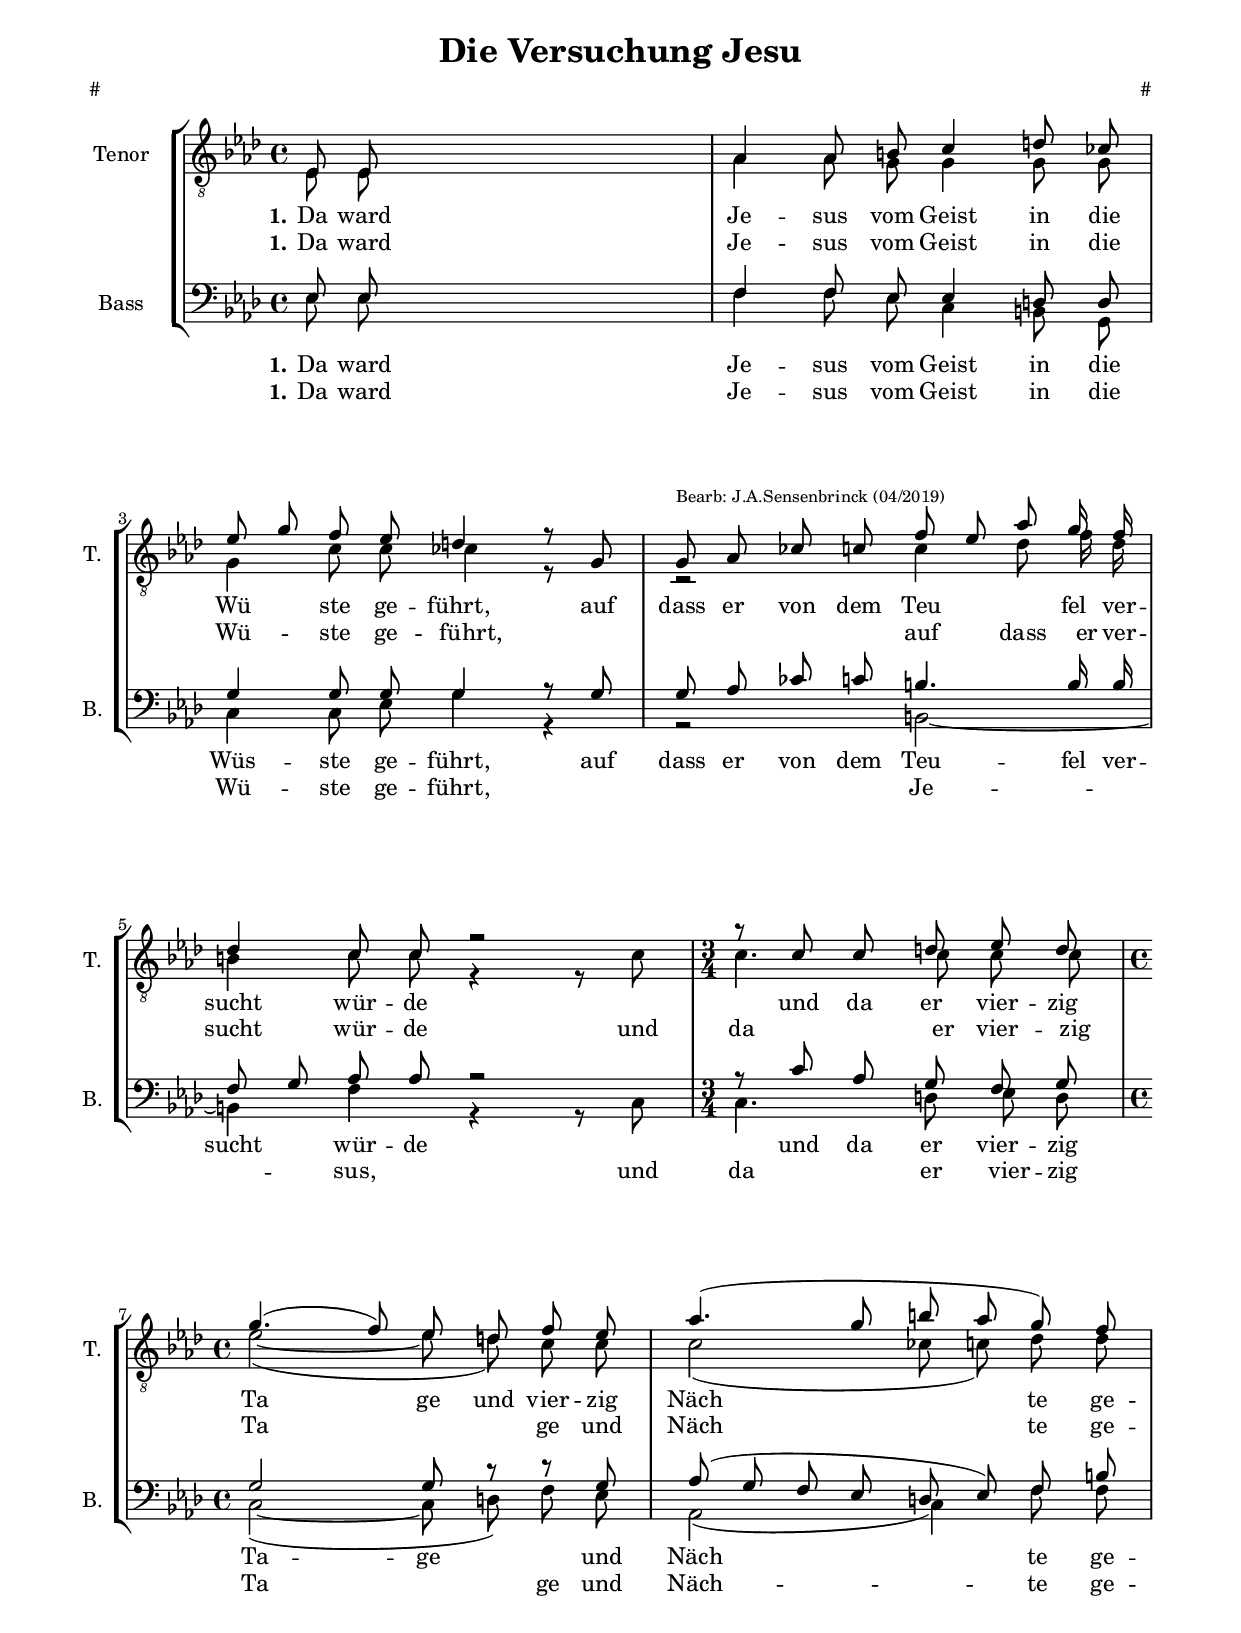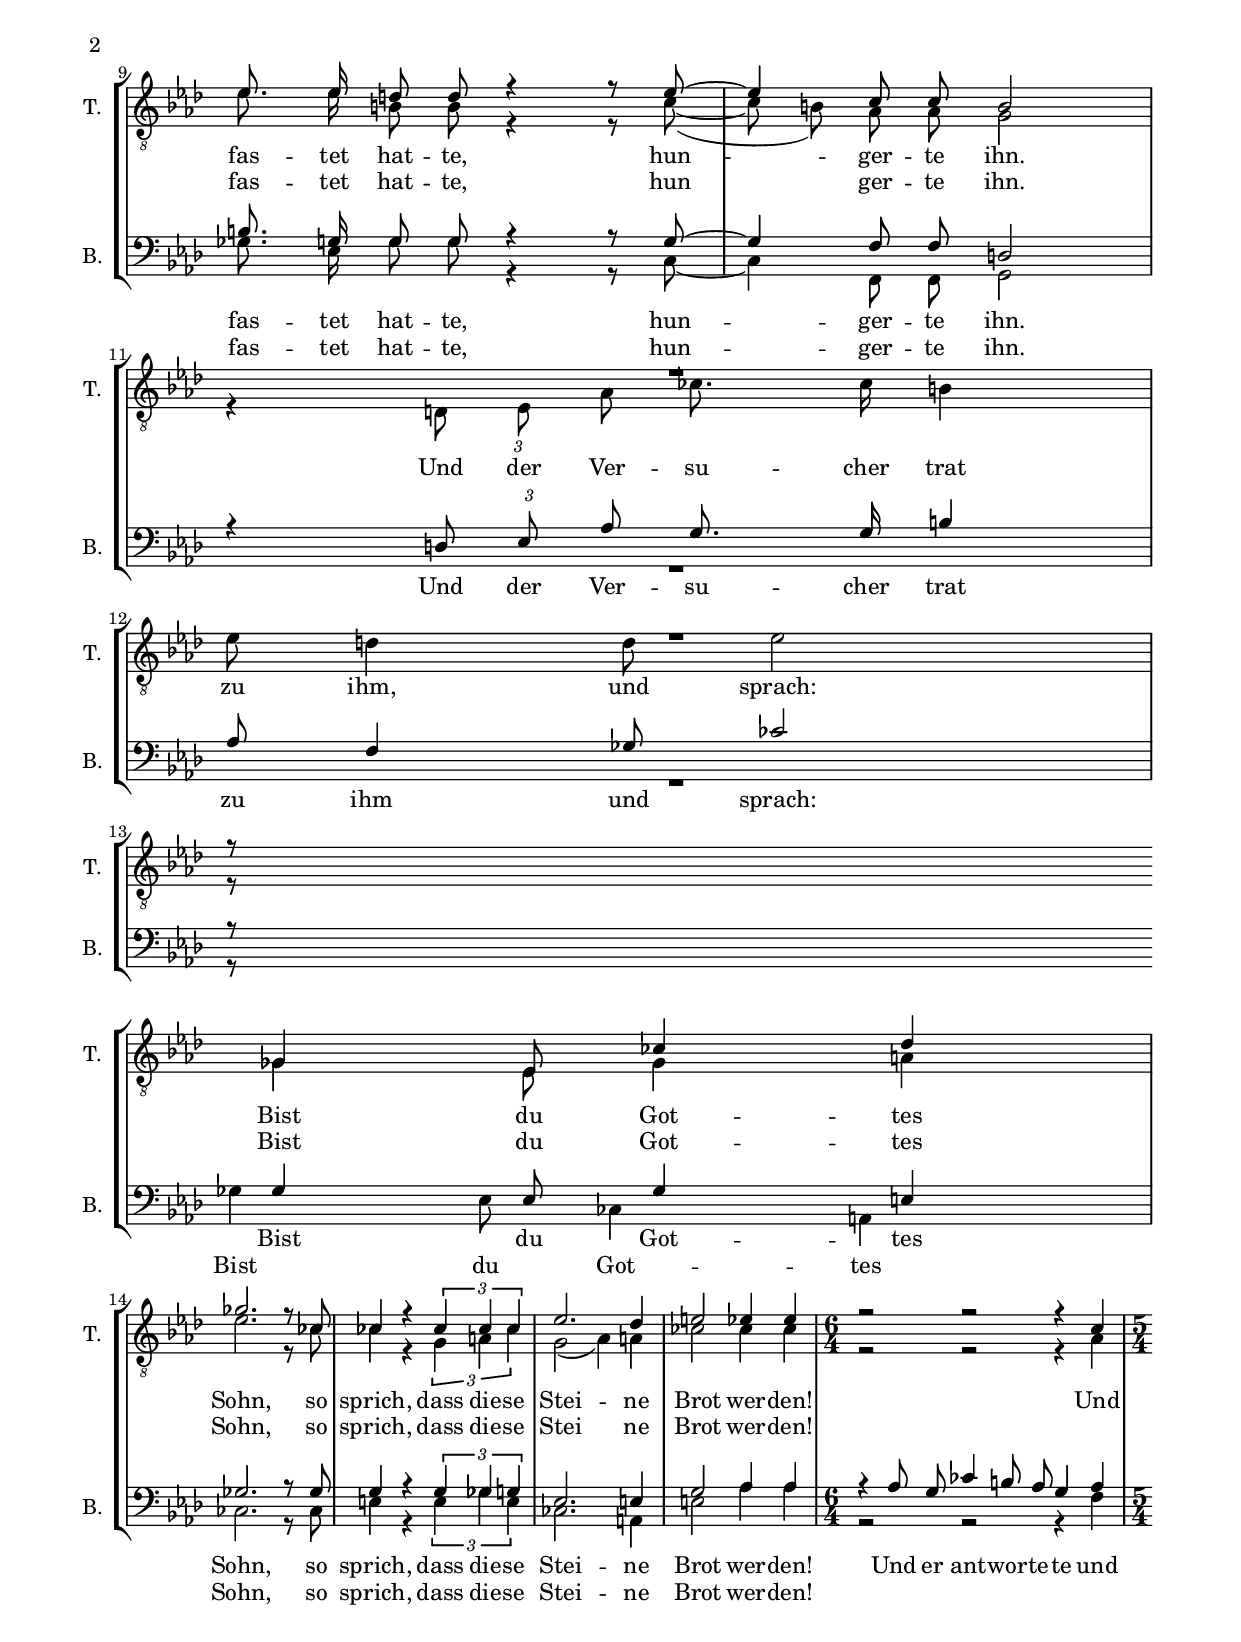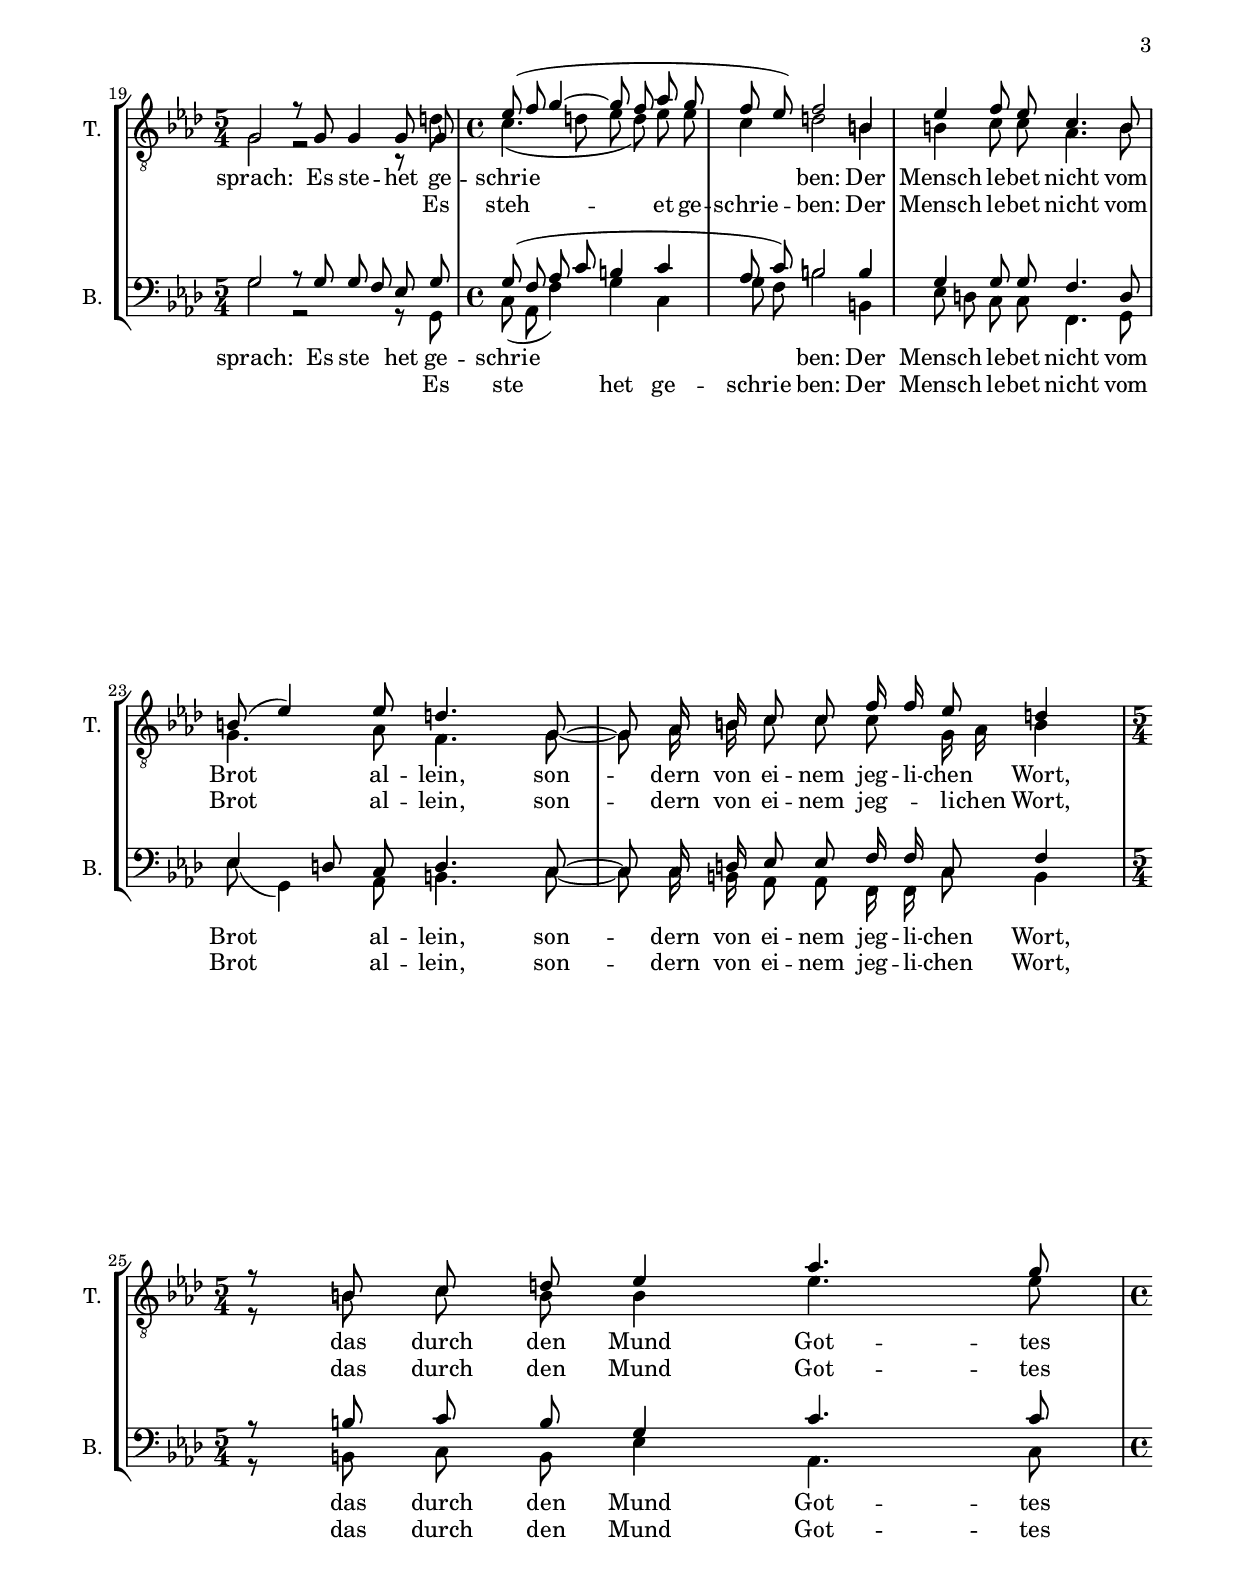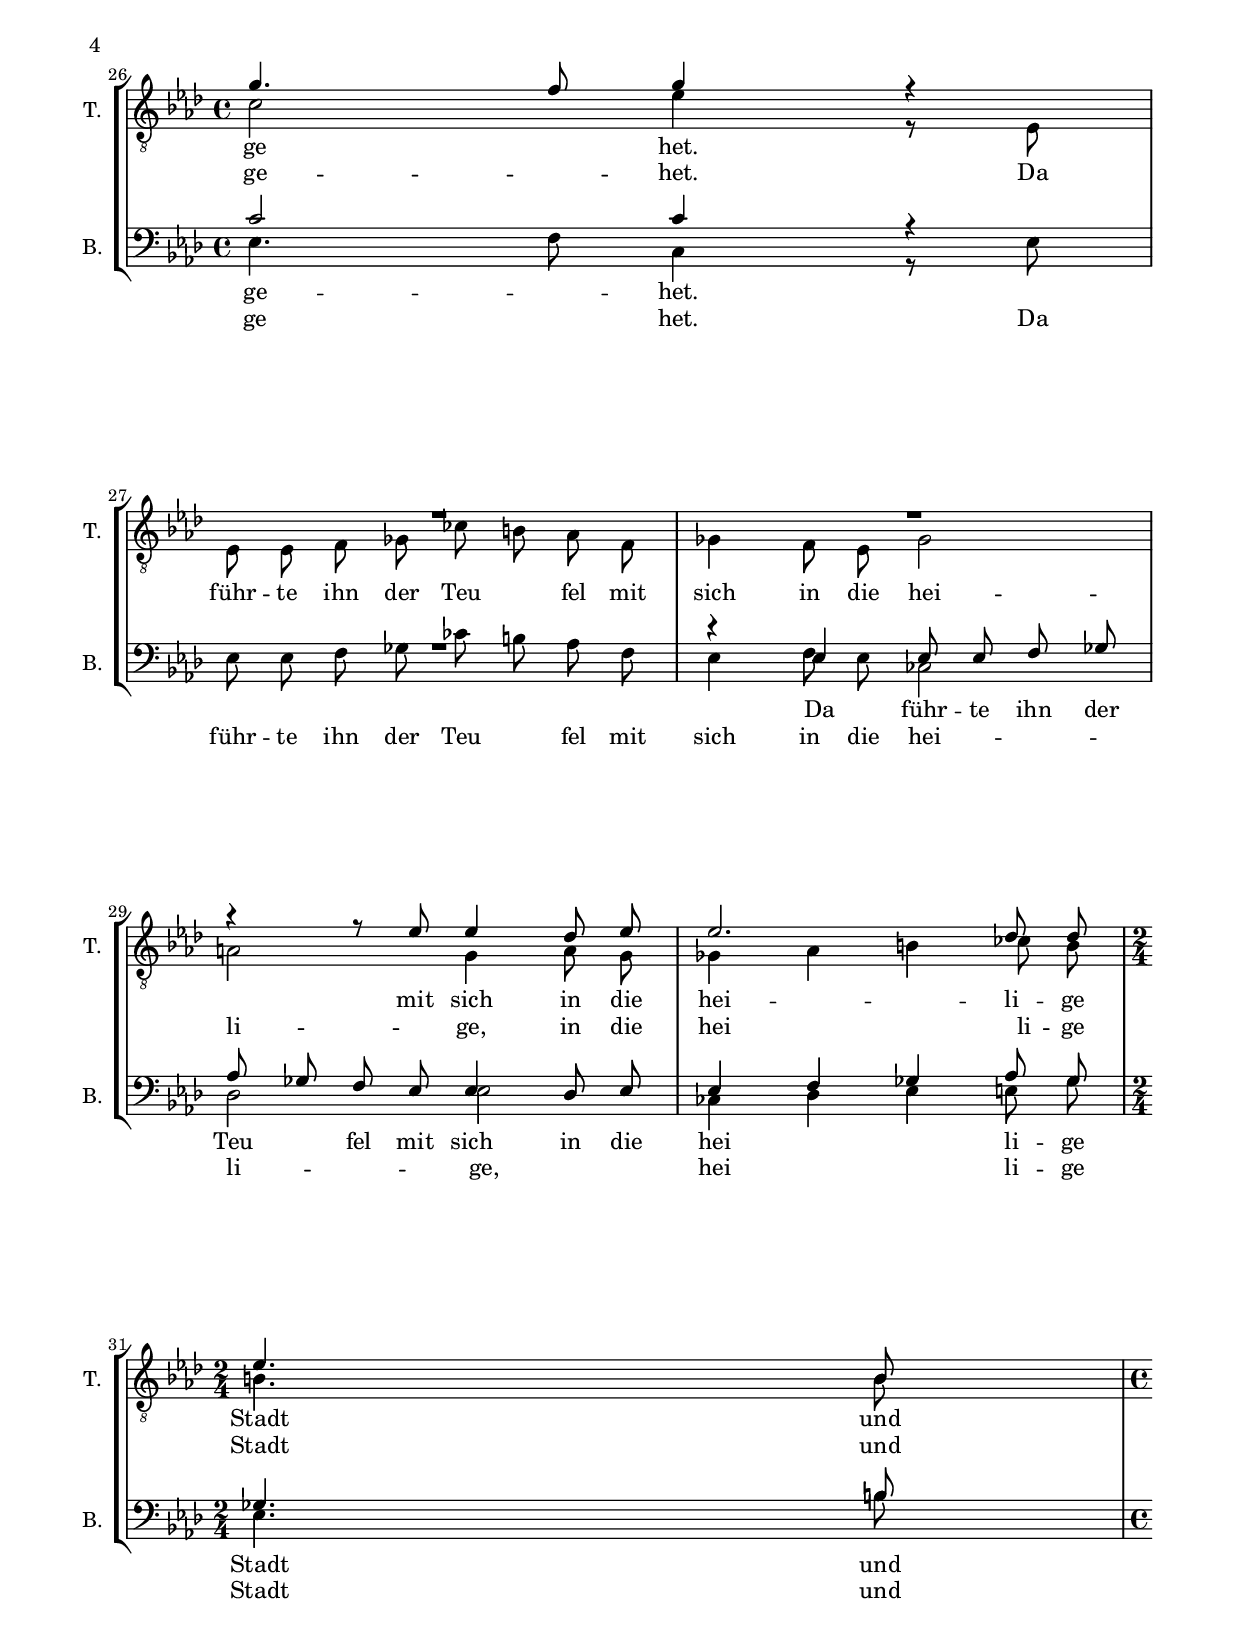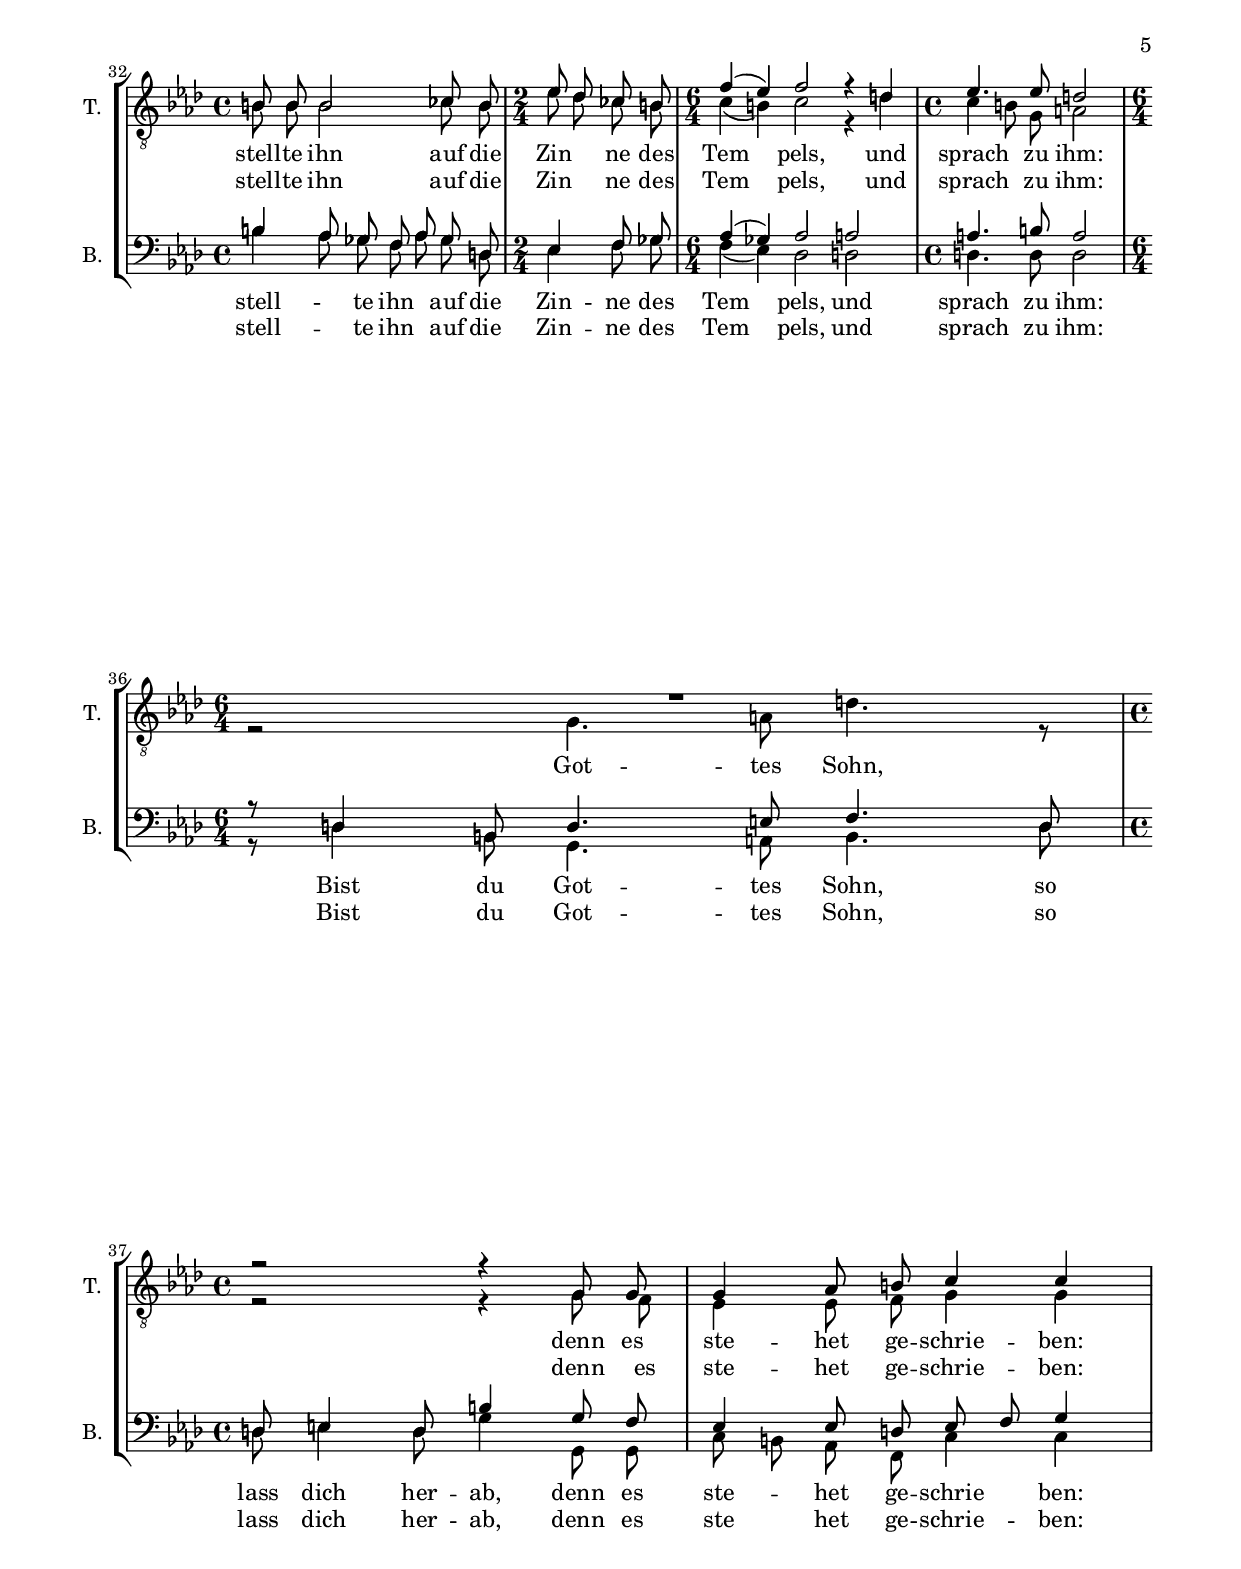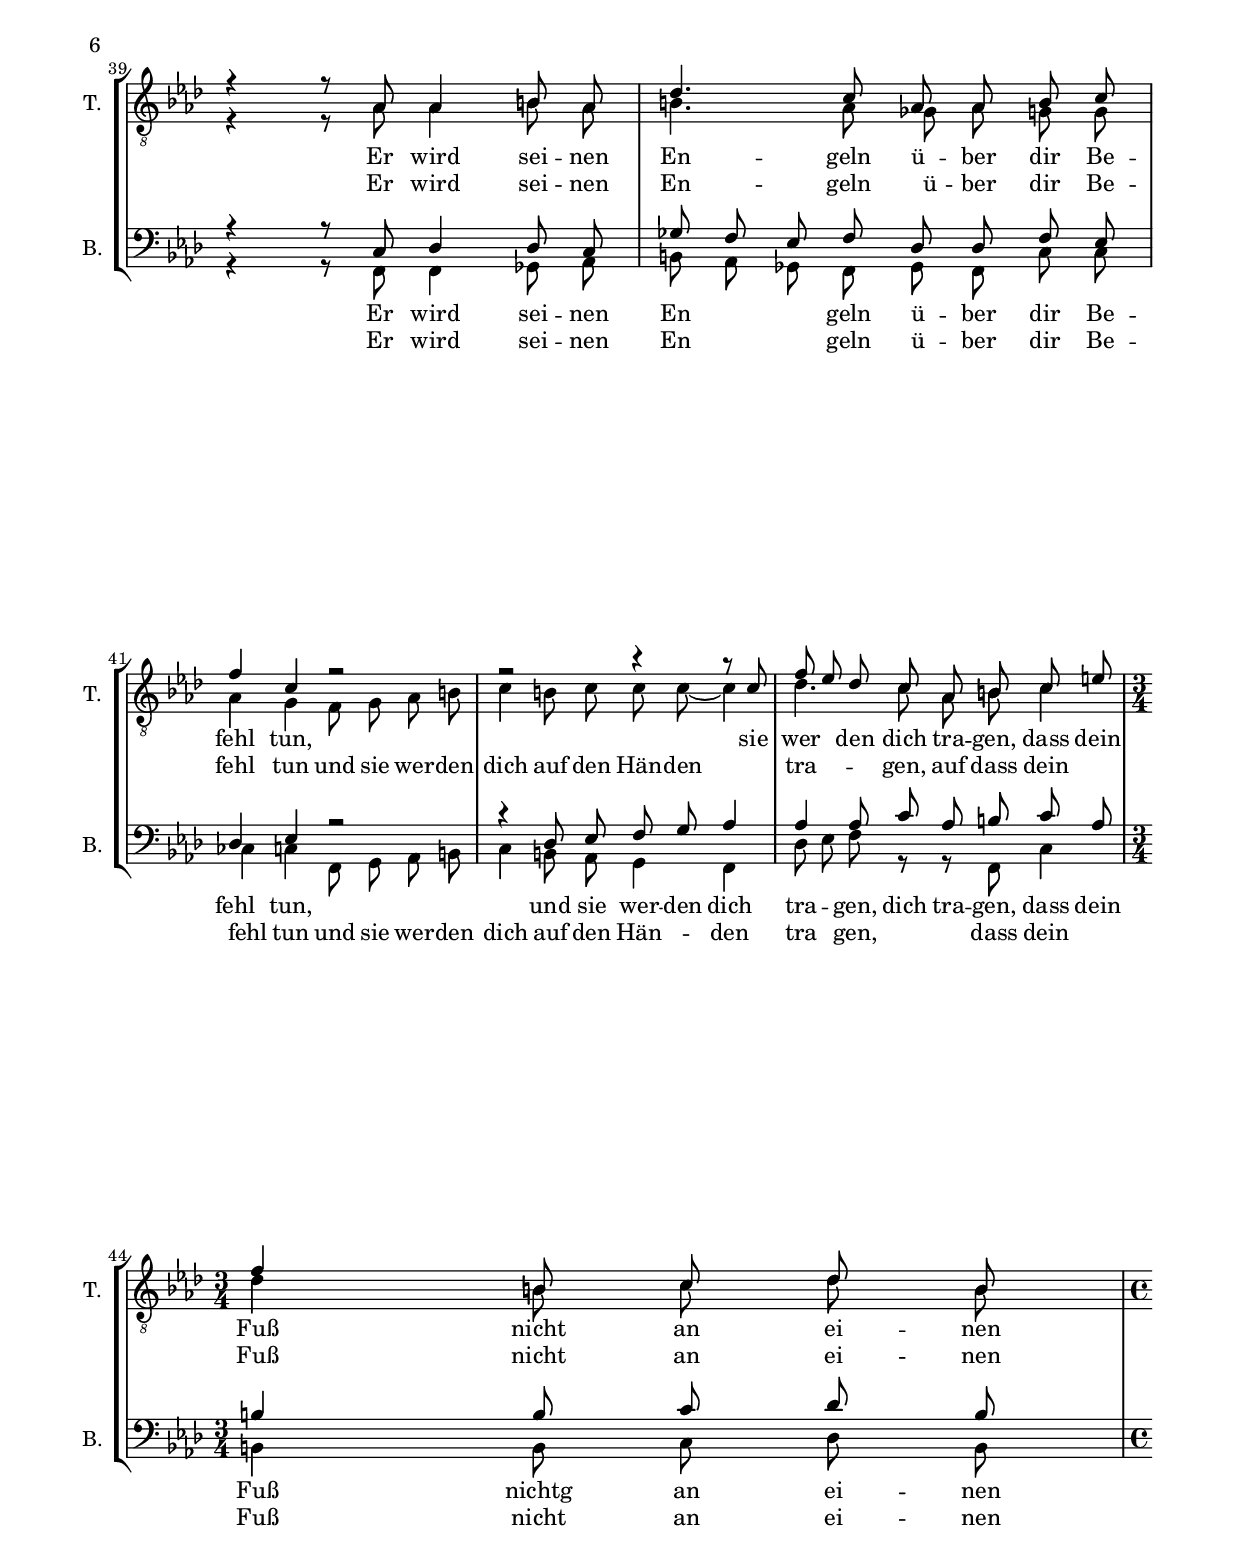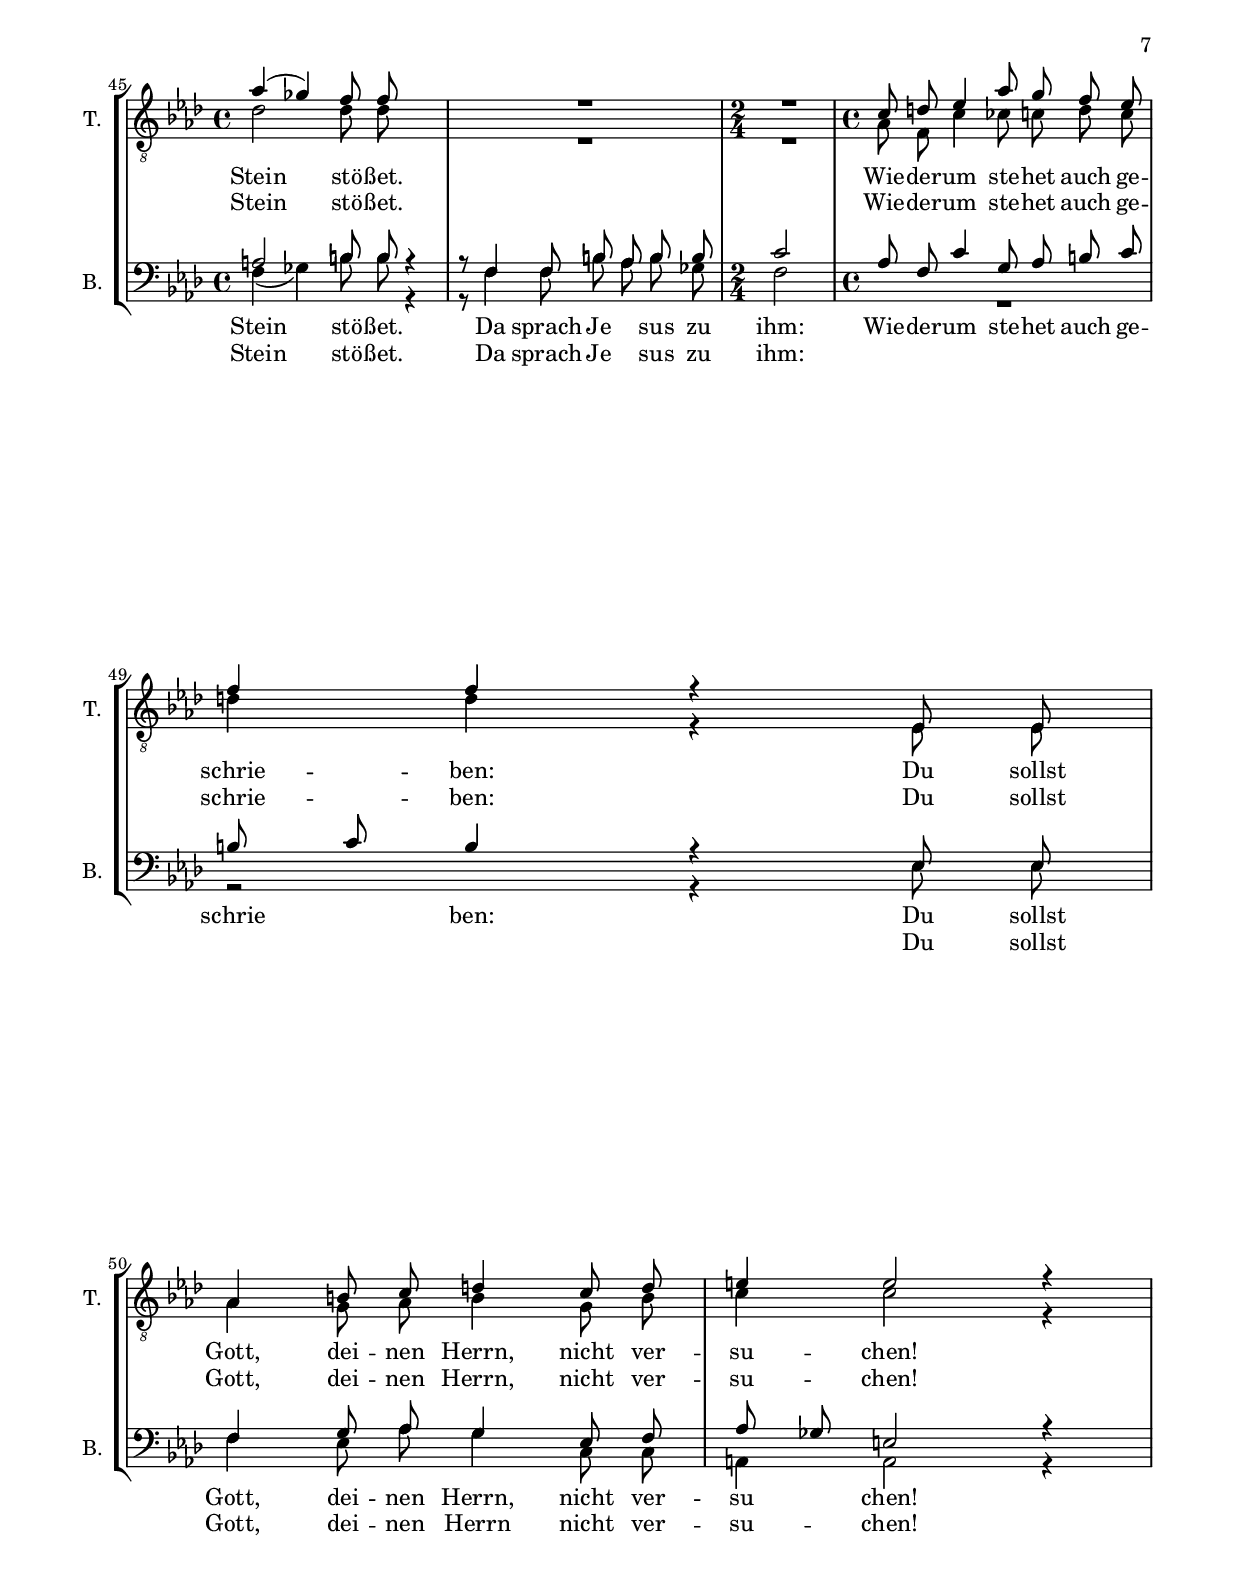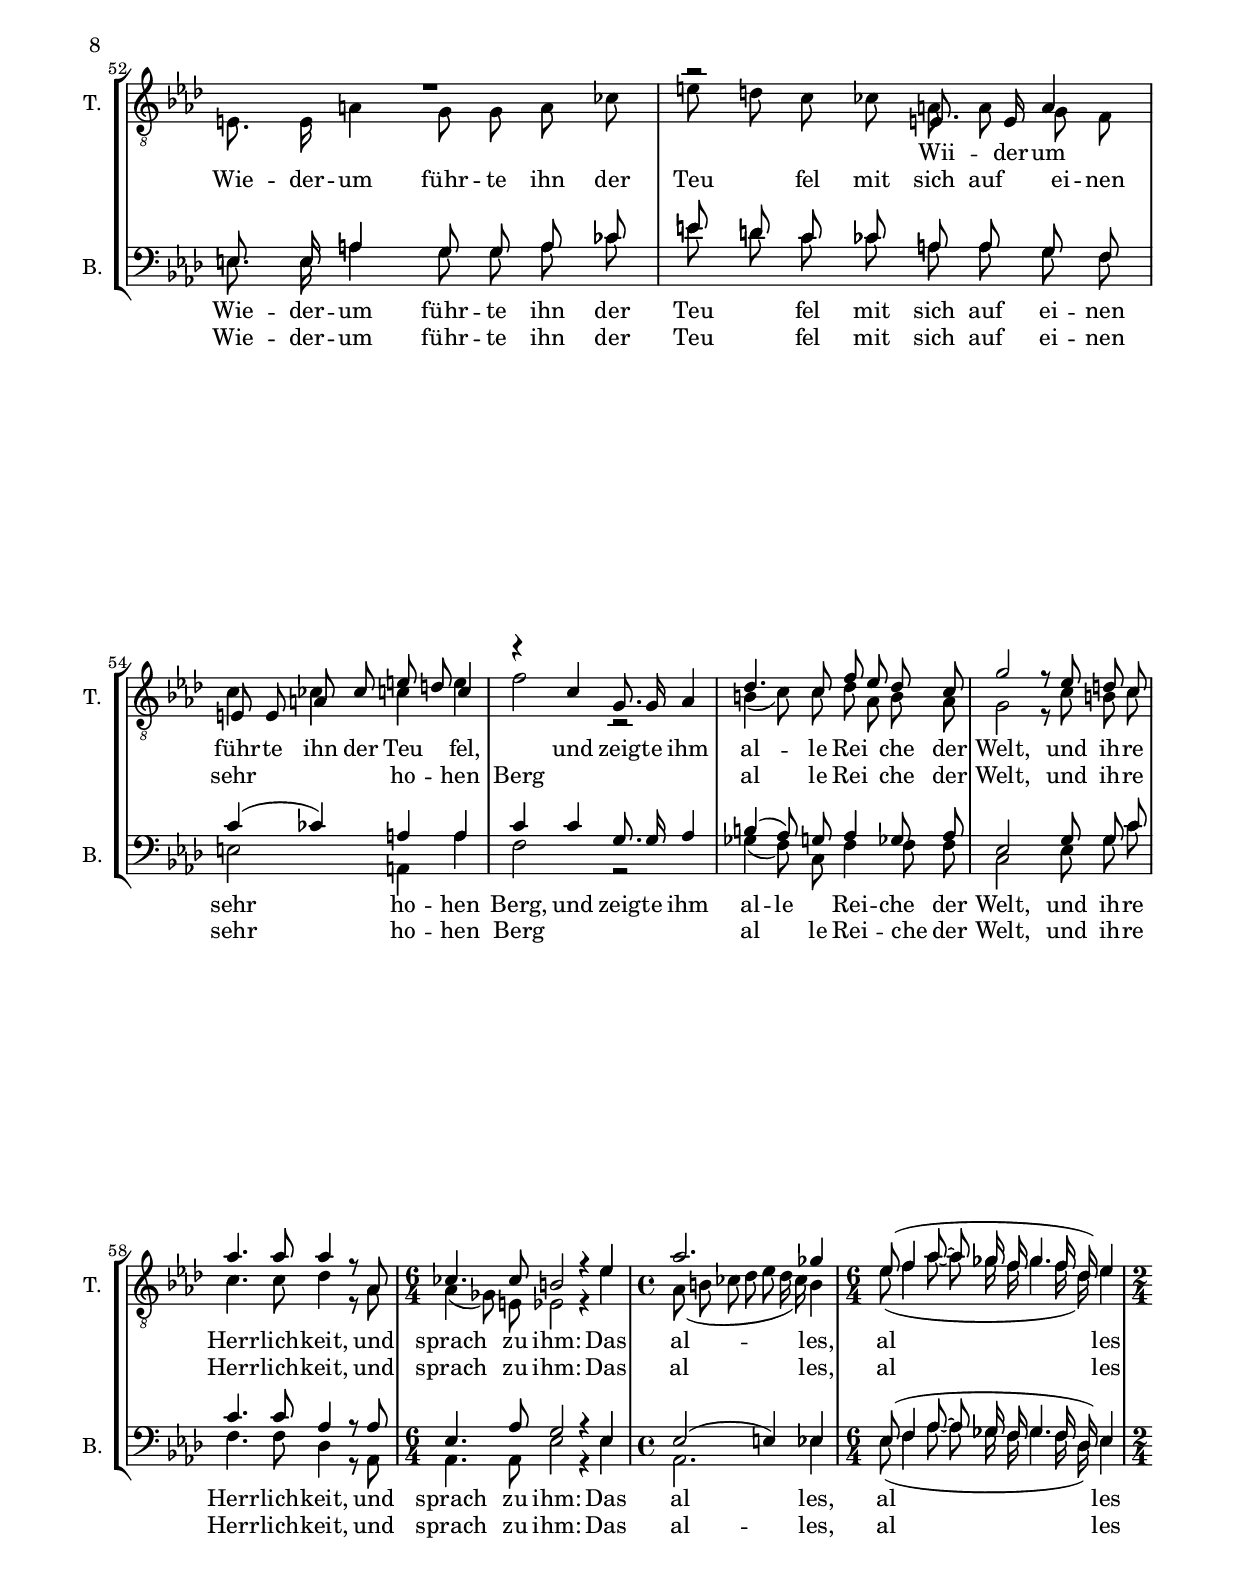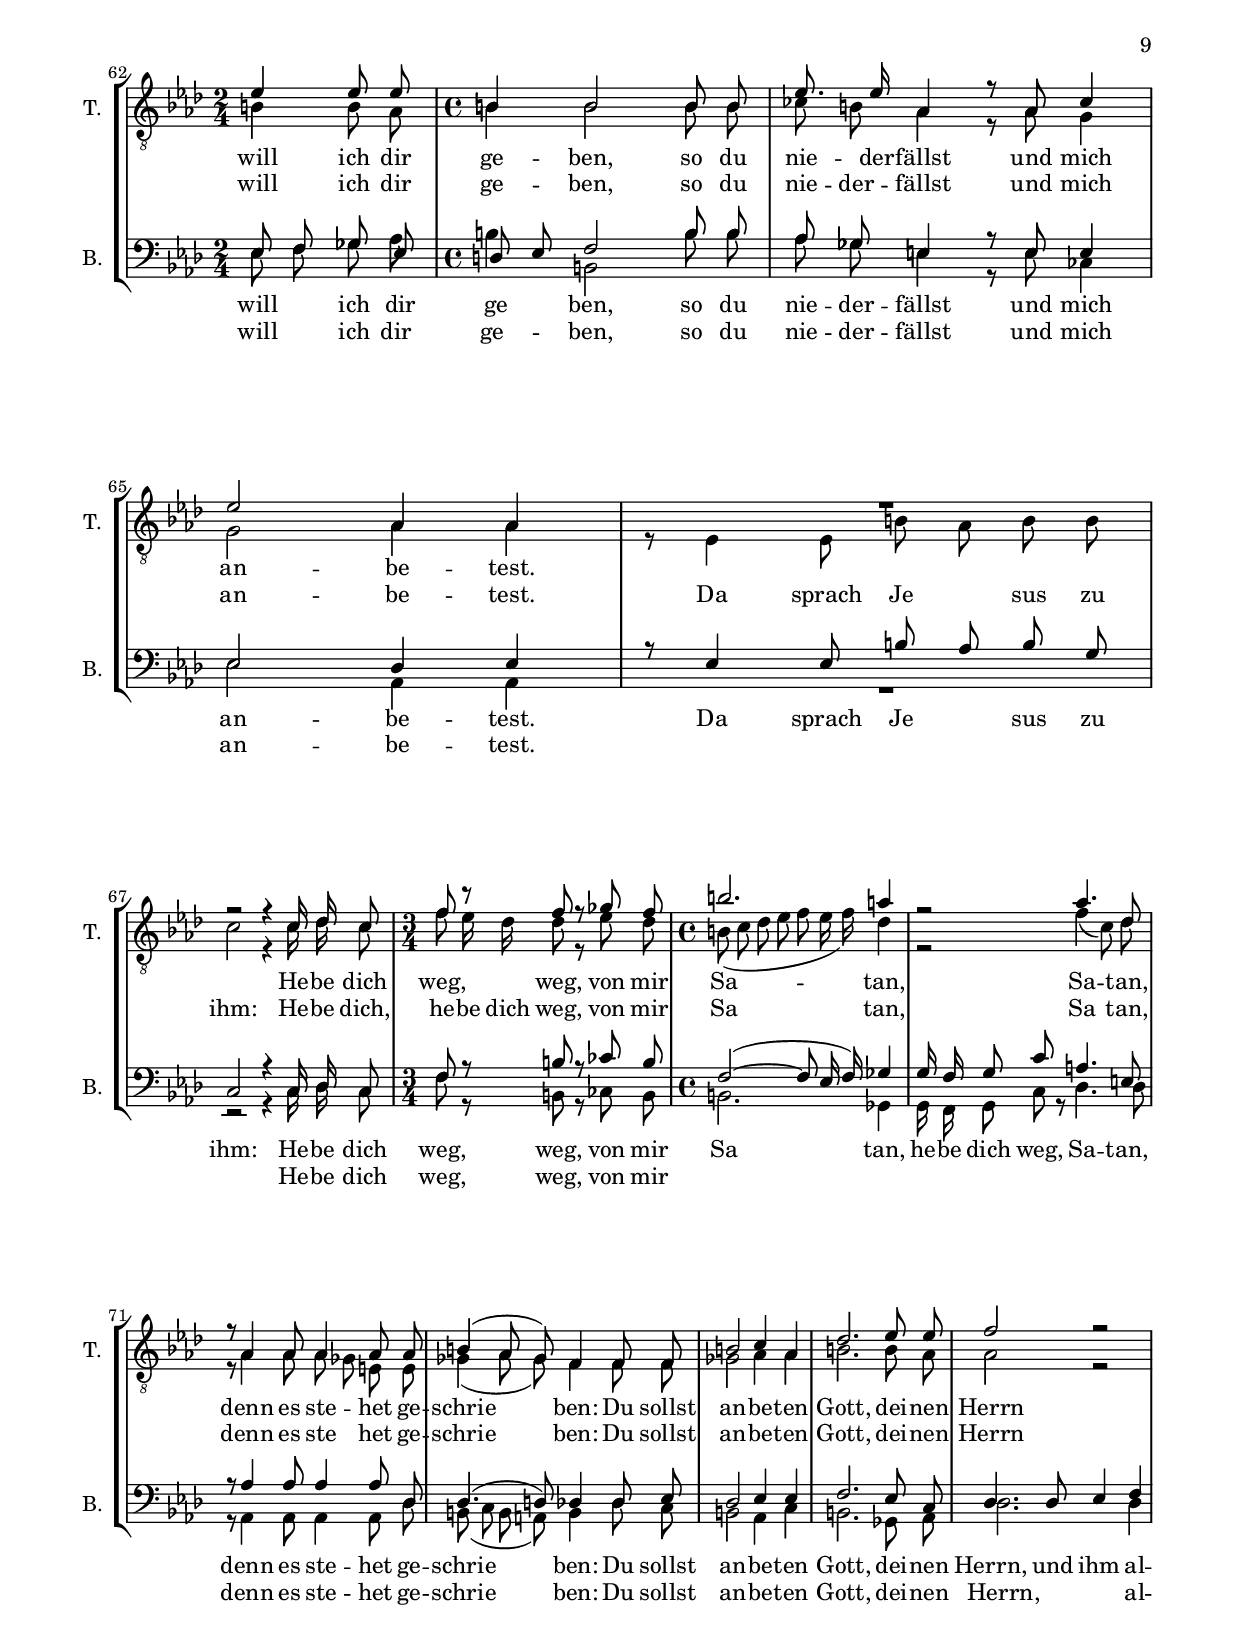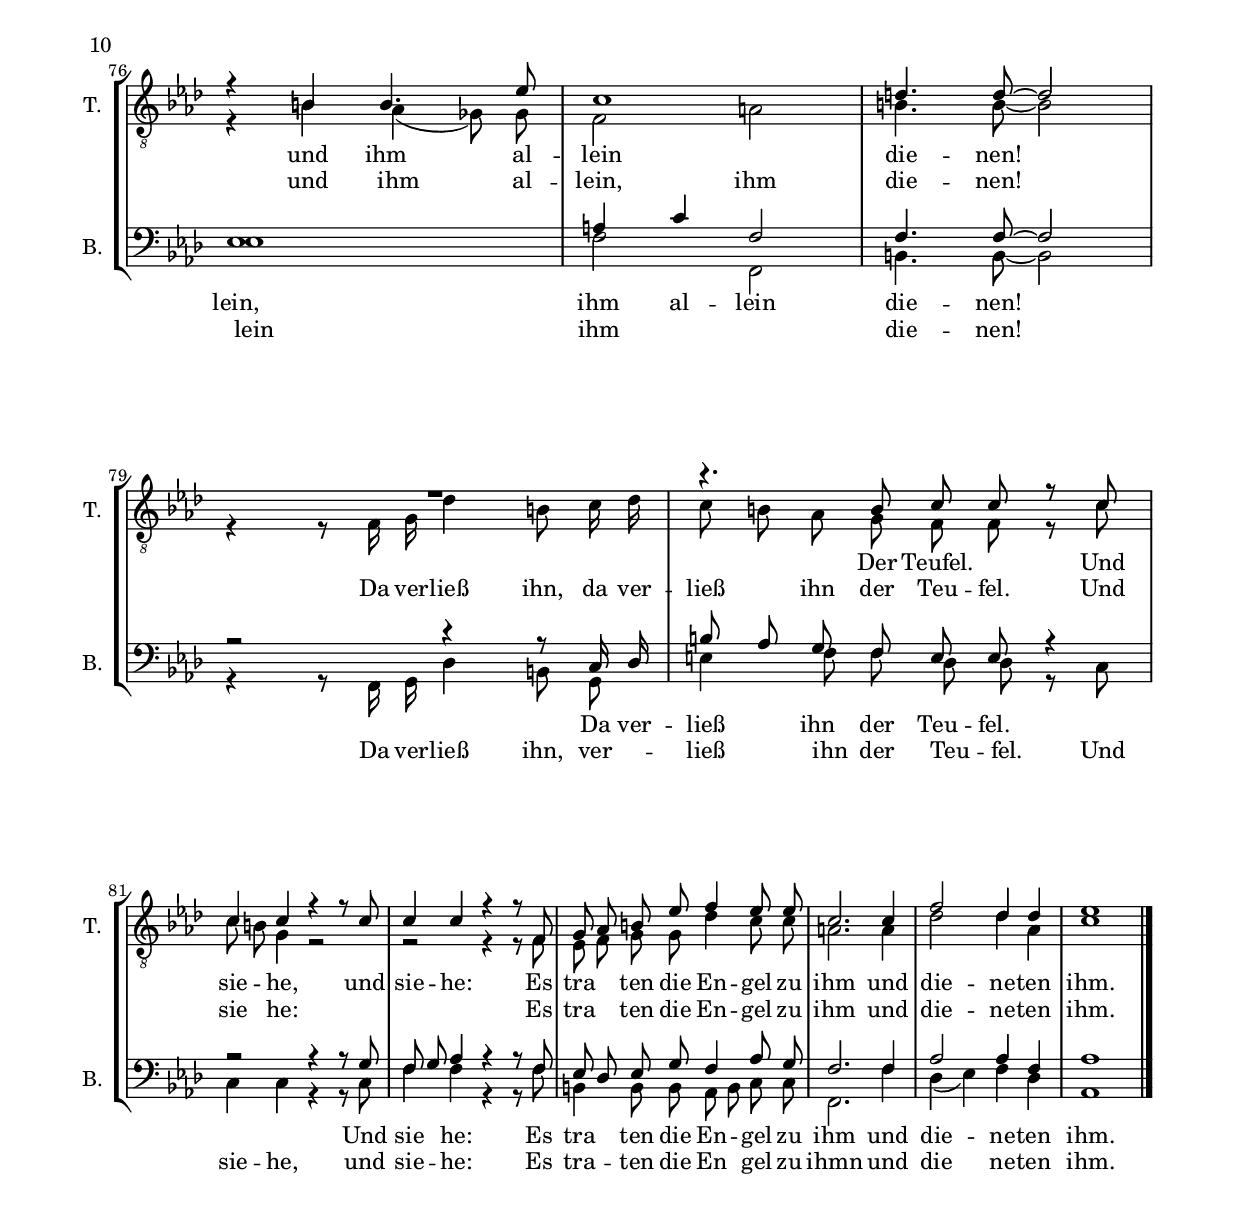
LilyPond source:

\version "2.24.3"
% automatically converted by musicxml2ly from Funk - Versuchung Jesu.mxl
\pointAndClickOff

\header {
    encodingsoftware = "MuseScore 4.1.1"
    encodingdate = "2024-07-19"
    title = "Die Versuchung Jesu"
    composer = "#"
    poet = "#"
    }

#(set-global-staff-size 18.28571428571429)
\paper {
   
    paper-width = 21.01\cm
    paper-height = 29.69\cm
    top-margin = 1.5\cm
    bottom-margin = 1.5\cm
    left-margin = 1.5\cm
    right-margin = 1.5\cm
    indent = 1.6161538461538463\cm
    short-indent = 0.6464615384615385\cm
    }
\layout {
    \context { \Score
        skipBars = ##t
        autoBeaming = ##f
        }
    }
PartPOneVoiceOne = \relative es {
    \clef "treble_8"\time 4/4 \key as \major |
 es8 es8 s2. |
 as4 as8 b8 c4 d8 ces8 |
 es8 g8 f8 es8 d4 r8 g,8 |
 g8 ^\markup{ \tiny {Bearb: J.A.Sensenbrinck (04/2019)} }
 as8 ces8 c8 f8 es8
 as8 g16 f16 \break |
 des4 c8 c8 r2 |
    \time 3/4 r8 c8 c8 d8 es8 d8 |
\time 4/4 g4. ( f8 ) es8 d8 f8 es8 |
 as4. ( g8 b8 as8 g8 ) f8 \break |
 es8. es16 d8 d8 r4 r8 es8~ |
 es4 c8 c8 b2 |
    R1*2 \break |
    r8 ges4 es8 ces'4 des4 \break |
 ges2. r8 ces,8 |
 ces4 r4 \times 2/3 {
 ces4 ces4 ces4 }
    |
 es2. des4 |
 e2 es4 es4 |
    \time 6/4 r2 r2 r4 c4 \pageBreak |
    \time 5/4 g2 r8 g8 g4 g8 g8 |
\time 4/4 es'8 ( f8 g4~ g8 f8 as8 g8 |
 f8 es8 ) f2 b,4 |
 es4 f8 es8 c4. b8 \break |
 b8 ( es4 ) es8 d4. g,8~ |
 g8 as16 b16 c8 c8 f16 f16 es8 d4 |
    \time 5/4 r8 b8 c8 d8 es4 as4. g8 \break |
\time 4/4 g4. f8 g4 r4 \break |
    R1*2 |
    r4 r8 es8 es4 des8 es8 |
  es2. des8 des8 \break |
    \time 2/4 es4. b8 \pageBreak |
\time 4/4 b8 b8 b2 ces8 b8 |
    \time 2/4 es8 des8 ces8 b8 |
    \time 6/4 f'4 ( es4 ) f2 r4 d4 |
\time 4/4 es4. es8 d2 \break |
    \time 6/4 R1. \break |
\time 4/4 r2 r4 g,8 g8 |
 g4 as8 b8 c4 c4 |
    r4 r8 as8 as4 b8 as8 |
  des4. c8 as8 as8 b8 c8 \break |
 f4 c4 r2 |
    r2 r4 r8 c8 |
 f8 es8 des8 c8 as8 b8 c8 e8 \break |
    \time 3/4 f4 b,8 c8 des8 b8 \pageBreak |
\time 4/4 as'4 ( ges4 ) f8 f8 s4 |
    R1 |
    \time 2/4 R2 |
\time 4/4 c8 d8 es4 as8 g8 f8 es8 \break |
 f4 f4 r4 es,8 es8 \break |
  as4 b8 c8 d4 c8 d8 |
 e4 e2 r4 |
    R1 |
    r2 e,8. e16 a4 \break |
 e8 e8 a8 ces8 e8 d8 c4 |
    r4 c4 g8. g16 as4 |
 des4. c8 f8 es8 des8 c8 |
 g'2 r8 es8 d8 c8 \break |
 as'4. as8 as4 r8 as,8 |
    \time 6/4 ces4. ces8 b2 r4 es4 |
 \time 4/4 as2. ges4 |
    \time 6/4 es8 ( f4 as8~ as8 ges16 f16 ges4. f16 des16 ) es4 \pageBreak |
    \time 2/4 es4 es8 es8 |
\time 4/4 b4 b2 b8 b8 |
 es8. es16 as,4 r8 as8 ces4 |
 es2 as,4 as4 |
    R1 \break |
    r2 r4 c16 des16 c8 |
    \time 3/4 f8 r8 f8 r8 ges8 f8 |
\time 4/4 b2. a4 |
     r2 as4. des,8 \break |
    r8 as4 as8 as4 as8 as8 |
 b4 ( as8 ges8 ) f4 f8 f8 |
 b2 c4 as4 |
 des2. es8 es8 |
 f2 r2 \break |
    r4 b,4 b4. es8 |
    c1 |
 d4. d8~ d2 |
    R1 |
    r4. b8 c8 c8 r8 c8 \break |
 c4 c4 r4 r8 c8 |
 c4 c4 r4 r8 f,8 |
 g8 as8 b8 es8 f4 es8 es8 |
 c2. c4 |
 f2 des4 des4 |
    es1 | \bar "|."
    }

PartPOneVoiceOneLyricsOne = \lyricmode {\set ignoreMelismata = ##t Da
    ward Je -- sus vom Geist in die Wü\skip1 ste ge -- "führt," auf dass
    er von dem Teu\skip1 \skip1 fel ver -- sucht wür -- de und da er
    vier -- zig Ta\skip1 ge und vier -- zig Näch\skip1 \skip1 \skip1 te
    ge -- fas -- tet hat -- "te," hun --\skip1 ger -- te "ihn." Bist du
    Got -- tes "Sohn," so "sprich," dass die -- se Stei -- ne Brot wer
    -- "den!" Und "sprach:" Es ste -- het ge -- schrie\skip1 \skip1
    \skip1 \skip1 \skip1 \skip1 \skip1 \skip1 "ben:" Der Mensch le --
    bet nicht vom Brot\skip1 al -- "lein," son --\skip1 dern von ei --
    nem jeg -- li -- chen "Wort," das durch den Mund Got -- tes ge\skip1
    "het." mit sich in die hei -- li -- ge Stadt und stell -- te ihn auf
    die Zin\skip1 ne des Tem\skip1 "pels," und sprach zu "ihm:" denn es
    ste -- het ge -- schrie -- "ben:" Er wird sei -- nen En -- geln ü --
    ber dir Be -- fehl "tun," sie wer\skip1 den dich tra -- "gen," dass
    dein Fuß nicht an ei -- nen Stein\skip1 stö -- "ßet." Wie -- der --
    um ste -- het auch ge -- schrie -- "ben:" Du sollst "Gott," dei --
    nen "Herrn," nicht ver -- su -- "chen!" Wii -- der -- um führ -- te
    ihn der Teu\skip1 "fel," und zeig -- te ihm al -- le Rei\skip1 che
    der "Welt," und ih -- re Herr -- lich -- "keit," und sprach zu
    "ihm:" Das al -- "les," al\skip1 \skip1 \skip1 \skip1 \skip1 \skip1
    \skip1 \skip1 les will ich dir ge -- "ben," so du nie -- der --
    fällst und mich an -- be -- "test." He -- be dich "weg," "weg," von
    mir Sa -- "tan," Sa -- "tan," denn es ste -- het ge -- schrie\skip1
    \skip1 "ben:" Du sollst an -- be -- ten "Gott," dei -- nen Herrn und
    ihm al -- lein die -- "nen!" \skip1 Der "Teufel." \skip1 Und sie --
    "he," und sie -- "he:" Es tra\skip1 ten die En -- gel zu ihm und die
    -- ne -- ten "ihm."
    }
 PartPOneVoiceTwo = \relative es { \clef "treble_8"\time 4/4 \key as \major |
 es8 es8 s2. |
 as4 as8 g8 g4 g8 g8 |
 g4 c8 c8 ces4 r8 s8 |
    r2 c4 des8 f16 des16 \break |
 b4 c8 c8 r4 r8 c8 |
    \time 3/4 c4. c8 c8 c8 |
\time 4/4 es2 (~ es8 d8 ) c8 c8 |
 c2 ( ces8 c8 ) des8 des8 \break |
 es8. es16 b8 b8 r4 r8 c8 (~ |
 c8 b8 ) as8 as8 g2 |
    r4 \once \omit TupletBracket
    \times 2/3 {
 d8 es8 as8 }
 ces8. ces16 b4 |
 es8 d4 d8 es2 \break |
    r8 ges,4 es8 ges4 a4 \break |
 es'2. r8 ces8 |
 ces4 r4 \times 2/3 {
 g4 a4 ces4 }
    |
 g2 ( as4 ) a4 |
 ces2 ces4 ces4 |
    \time 6/4 r2 r2 r4 as4 \pageBreak |
    \time 5/4 g2 r2 r8 d'8 |
\time 4/4 c4. ( d8 es8 d8 ) es8 es8 |
 c4 d2 b4 |
 b4 c8 c8 as4. b8 \break |
 g4. as8 f4. g8~ |
 g8 as16 b16 c8 c8 c8 g16 as16 b4 |
    \time 5/4 r8 b8 c8 b8 b4 es4. es8 \break |
\time 4/4 c2 es4 r8 es,8 \break |
 es8 es8 f8 ges8 ces8 b8 as8 f8 |
 ges4 f8 es8 ges2 |
 a2 g4 a8 g8 |
  ges4 as4 b4 ces8 b8 \break |
    \time 2/4 b4. b8 \pageBreak |
\time 4/4 b8 b8 b2 ces8 b8 |
    \time 2/4 es8 des8 ces8 b8 |
    \time 6/4 c4 ( b4 ) c2 r4 d4 |
\time 4/4 c4 b8 g8 a2 \break |
    \time 6/4 r2 g4. a8 d4. r8 \break |
\time 4/4 r2 r4 g,8 f8 |
 es4 es8 f8 g4 g4 |
    r4 r8 as8 as4 b8 as8 |
  b4. as8 ges8 as8 g8 g8 \break |
 as4 g4 f8 g8 as8 b8 |
 c4 b8 c8 c8 c8~ c4 |
 des4. c8 as8 b8 c4 \break |
    \time 3/4 des4 b8 c8 des8 b8 \pageBreak |
\time 4/4 des2 des8 des8 s4 |
    R1 |
    \time 2/4 R2 |
\time 4/4 as8 f8 c'4 ces8 c8 d8 c8 \break |
 d4 d4 r4 es,8 es8 \break |
 as4 g8 as8 b4 g8 b8 |
 c4 c2 r4 |
 e,8. e16 a4 g8 g8 a8 ces8 |
 e8 d8 c8 ces8 a8 a8 g8 f8 \break |
 c'4 ces4 c4 e4 |
 f2 r2 |
 b,4 ( c8 ) c8 des8 as8 b8 as8 |
 g2 r8 c8 b8 c8 \break |
 c4. c8 des4 r8 as8 |
    \time 6/4 as4 ( ges8 ) e8 es2 r4 es'4 |
\time 4/4 as,8 ( b8 ces8 des8 es8 des16 ces16 ) b4 |
    \time 6/4 es8 ( f4 as8~ as8 ges16 f16 ges4. f16 des16 ) es4 \pageBreak |
    \time 2/4 b4 b8 as8 |
\time 4/4 b4 b2 b8 b8 |
 ces8 b8 as4 r8 as8 g4 |
 g2 as4 as4 |
    r8 es4 es8 b'8 as8 b8 b8 \break |
 c2 r4 c16 des16 c8 |
    \time 3/4 f8 es16 des16 des8 r8 es8 des8 |
\time 4/4 b8 ( c8 des8 es8 f8 es16 f16 ) des4 |
    r2 f4 ( c8 ) des8 \break |
    r8 as4 as8 as8 ges8 e8 e8 |
 ges4 ( as8 ges8 ) f4 f8 f8 |
 ges2 as4 as4 |
 b2. b8 as8 |
 as2 r2 \break |
    r4 b4 as4 ( ges8 ) ges8 |
 f2 a2 |
 b4. b8~ b2 |
    r4 r8 f16 g16 des'4 b8 c16 des16 |
 c8 b8 as8 g8 f8 f8 r8 c'8 \break |
 c8 b8 g4 r2 |
    r2 r4 r8 f8 |
 es8 f8 g8 g8 des'4 c8 c8 |
 a2. a4 |
 des2 des4 as4 |
    c1 | \bar "|."
    }

PartPOneVoiceTwoLyricsOne = \lyricmode {\set ignoreMelismata = ##t Da
    ward Je -- sus vom Geist in die Wü -- ste ge -- "führt," auf dass er
    ver -- sucht wür -- de und da er vier -- zig Ta\skip1 \skip1 ge und
    Näch\skip1 \skip1 te ge -- fas -- tet hat -- "te," hun\skip1 \skip1
    ger -- te "ihn." Und der Ver -- su -- cher trat zu "ihm," und
    "sprach:" Bist du Got -- tes "Sohn," so "sprich," dass die -- se
    Stei\skip1 ne Brot wer -- "den!" \skip1 \skip1 Es steh --\skip1
    \skip1 \skip1 et ge -- schrie -- "ben:" Der Mensch le -- bet nicht
    vom Brot al -- "lein," son --\skip1 dern von ei -- nem jeg -- li --
    chen "Wort," das durch den Mund Got -- tes ge -- "het." Da führ --
    te ihn der Teu\skip1 fel mit sich in die hei -- li -- "ge," in die
    hei\skip1 \skip1 li -- ge Stadt und stell -- te ihn auf die
    Zin\skip1 ne des Tem\skip1 "pels," und sprach\skip1 zu "ihm:" Got --
    tes "Sohn," denn es ste -- het ge -- schrie -- "ben:" Er wird sei --
    nen En -- geln ü -- ber dir Be -- fehl tun und sie wer -- den dich
    auf den Hän -- den\skip1 tra -- "gen," auf dass dein Fuß nicht an ei
    -- nen Stein stö -- "ßet." Wie -- der -- um ste -- het auch ge --
    schrie -- "ben:" Du sollst "Gott," dei -- nen "Herrn," nicht ver --
    su -- "chen!" Wie -- der -- um führ -- te ihn der Teu\skip1 fel mit
    sich auf ei -- nen sehr\skip1 ho -- hen Berg al\skip1 le Rei\skip1
    che der "Welt," und ih -- re Herr -- lich -- "keit," und
    sprach\skip1 zu "ihm:" Das al\skip1 \skip1 \skip1 \skip1 \skip1
    \skip1 "les," al\skip1 \skip1 \skip1 \skip1 \skip1 \skip1 \skip1
    \skip1 les will ich dir ge -- "ben," so du nie -- der -- fällst und
    mich an -- be -- "test." Da sprach Je\skip1 sus zu "ihm:" He -- be
    "dich," he -- be dich "weg," von mir Sa\skip1 \skip1 \skip1 \skip1
    \skip1 \skip1 "tan," Sa\skip1 "tan," denn es ste\skip1 het ge --
    schrie\skip1 \skip1 "ben:" Du sollst an -- be -- ten "Gott," dei --
    nen Herrn und ihm\skip1 al -- "lein," ihm die -- "nen!" \skip1 Da
    ver -- ließ "ihn," da ver -- ließ\skip1 ihn der Teu -- "fel." Und
    sie\skip1 "he:" Es tra\skip1 ten die En -- gel zu ihm und die -- ne
    -- ten "ihm."
    }
 PartPTwoVoiceOne = \relative es { \clef "bass"\time 4/4 \key as \major |
 es8 es8 s2. |
 f4 f8 es8 es4 d8 d8 |
 g4 g8 g8 g4 r8 g8 |
 g8 as8 ces8 c8 b4. b16 b16 \break |
 f8 g8 as8 as8 r2 |
    \time 3/4 r8 c8 as8 g8 f8 g8 |
\time 4/4 g2 g8 r8 r8 g8 |
 as8 ( g8 f8 es8 d8 es8 ) f8 b8 \break |
 b8. g16 g8 g8 r4 r8 g8~ |
 g4 f8 f8 d2 |
    r4 \once \omit TupletBracket
    \times 2/3 {
 d8 es8 as8 }
 g8. g16 b4 |
 as8 f4 ges8 ces2 \break |
    r8 ges4 es8 ges4 e4 \break |
 ges2. r8 ges8 |
 g4 r4 \times 2/3 {
 g4 ges4 g4 }
    |
 es2. e4 |
 g2 as4 as4 |
    \time 6/4 r4 as8 g8 ces4 b8 as8 g4 as4 \pageBreak |
    \time 5/4 g2 r8 g8 g8 f8 es8 g8 |
\time 4/4 g8 ( f8 as8 c8 b4 c4 |
 as8 c8 ) b2 b4 |
 g4 g8 g8 f4. d8 \break |
 es4 d8 c8 d4. c8~ |
 c8 c16 d16 es8 es8 f16 f16 c8 f4 |
    \time 5/4 r8 b8 c8 b8 g4 c4. c8 \break |
\time 4/4 c2 c4 r4 \break |
    R1 |
    r4 es,4 es8 es8 f8 ges8 |
 as8 ges8 f8 es8 es4 des8 es8 |
 es4 f4 ges4 as8 ges8 \break |
    \time 2/4 ges4. b8 \pageBreak |
\time 4/4 b4 as8 ges8 f8 as8 ges8 d8 |
    \time 2/4 es4 f8 ges8 |
    \time 6/4 as4 ( ges4 ) as2 a2 |
\time 4/4 a4. b8 a2 \break |
    \time 6/4 r8 d,4 b8 d4. e8 f4. d8 \break |
\time 4/4 d8 e4 d8 b'4 g8 f8 |
 es4 es8 d8 es8 f8 g4 |
    r4 r8 c,8 des4 des8 c8 |
  ges'8 f8 es8 f8 des8 des8 f8 es8 \break |
 des4 es4 r2 |
    r4 des8 es8 f8 g8 as4 |
 as4 as8 c8 as8 b8 c8 as8 \break |
    \time 3/4 b4 b8 c8 des8 b8 \pageBreak |
\time 4/4 a2 b8 b8 r4 |
    r8 f4 f8 b8 as8 b8 b8 |
    \time 2/4 c2 |
\time 4/4 as8 f8 c'4 g8 as8 b8 c8 \break |
 b8 c8 b4 r4 es,8 es8 \break |
 f4 g8 as8 g4 es8 f8 |
 as8 ges8 e2 r4 |
 e8. e16 a4 g8 g8 a8 ces8 |
 e8 d8 c8 ces8 a8 a8 g8 f8 \break |
 c'4 ( ces4 ) a4 a4 |
 c4 c4 g8. g16 as4 |
 b4 ( as8 ) g8 as4 ges8 as8 |
 es2 s8 g8 g8 c8 \break |
 c4. c8 as4 r8 as8 |
    \time 6/4 es4. as8 g2 r4 es4 |
 \time 4/4 es2 ( e4 ) es4 |
    \time 6/4 es8 ( f4 as8~ as8 ges16 f16 ges4. f16 des16 ) es4 \pageBreak |
    \time 2/4 es8 f8 ges8 es8 |
\time 4/4 d8 es8 f2 b8 b8 |
 as8 ges8 e4 r8 e8 e4 |
 es2 des4 es4 |
    r8 es4 es8 b'8 as8 b8 g8 \break |
 c,2 r4 c16 des16 c8 |
    \time 3/4 f8 r8 b8 r8 ces8 b8 |
\time 4/4 f2 (~ f8 es16 f16 ) ges4 |
 g16 f16 g8 c8 s8 a4. e8 \break |
    r8 as4 as8 as4 as8 des,8 |
 des4. ( d8 ) des4 des8 es8 |
 des2 es4 es4 |
 f2. es8 c8 |
 des4. des8 es4 f4 \break |
    es1 |
 a4 c4 f,2 |
 f4. f8~ f2 |
    r2 r4 r8 c16 des16 |
 b'8 as8 g8 f8 e8 e8 r4 \break |
    r2 r4 r8 g8 |
 f8 g8 as4 r4 r8 f8 |
 es8 des8 es8 g8 f4 as8 g8 |
 f2. f4 |
 as2 as4 f4 |
    as1 | \bar "|."
    }

PartPTwoVoiceOneLyricsOne = \lyricmode {\set ignoreMelismata = ##t Da
    ward Je -- sus vom Geist in die Wüs -- ste ge -- "führt," auf dass
    er von dem Teu -- fel ver -- sucht\skip1 wür -- de und da er vier --
    zig Ta -- ge und Näch\skip1 \skip1 \skip1 \skip1 \skip1 te ge -- fas
    -- tet hat -- "te," hun --\skip1 ger -- te "ihn." Und der Ver -- su
    -- cher trat zu ihm und "sprach:" Bist du Got -- tes "Sohn," so
    "sprich," dass die -- se Stei -- ne Brot wer -- "den!" Und er ant --
    wor -- te -- te und "sprach:" Es ste\skip1 het ge -- schrie\skip1
    \skip1 \skip1 \skip1 \skip1 \skip1 \skip1 "ben:" Der Mensch le --
    bet nicht vom Brot\skip1 al -- "lein," son --\skip1 dern von ei --
    nem jeg -- li -- chen "Wort," das durch den Mund Got -- tes ge --
    "het." Da führ -- te ihn der Teu\skip1 fel mit sich in die hei\skip1
    \skip1 li -- ge Stadt und stell --\skip1 te ihn\skip1 auf die Zin --
    ne des Tem\skip1 "pels," und sprach zu "ihm:" Bist du Got -- tes
    "Sohn," so lass dich her -- "ab," denn es ste -- het ge --
    schrie\skip1 "ben:" Er wird sei -- nen En\skip1 \skip1 geln ü -- ber
    dir Be -- fehl "tun," und sie wer -- den dich tra -- "gen," dich tra
    -- "gen," dass dein Fuß nichtg an ei -- nen Stein stö -- "ßet." Da
    sprach Je\skip1 sus zu "ihm:" Wie -- der -- um ste -- het auch ge --
    schrie\skip1 "ben:" Du sollst "Gott," dei -- nen "Herrn," nicht ver
    -- su\skip1 "chen!" Wie -- der -- um führ -- te ihn der Teu\skip1
    fel mit sich auf ei -- nen sehr\skip1 ho -- hen "Berg," und zeig --
    te ihm al -- le\skip1 Rei -- che der "Welt," und ih -- re Herr --
    lich -- "keit," und sprach zu "ihm:" Das al\skip1 "les," al\skip1
    \skip1 \skip1 \skip1 \skip1 \skip1 \skip1 \skip1 les will\skip1 ich
    dir ge\skip1 "ben," so du nie -- der -- fällst und mich an -- be --
    "test." Da sprach Je\skip1 sus zu "ihm:" He -- be dich "weg," "weg,"
    von mir Sa\skip1 \skip1 \skip1 "tan," he -- be dich "weg," Sa --
    "tan," denn es ste -- het ge -- schrie\skip1 "ben:" Du sollst an --
    be -- ten "Gott," dei -- nen "Herrn," und ihm al -- "lein," ihm al
    -- lein die -- "nen!" \skip1 Da ver -- ließ\skip1 ihn der Teu --
    "fel." Und sie\skip1 "he:" Es tra\skip1 ten die En -- gel zu ihm und
    die -- ne -- ten "ihm."
    }
 PartPTwoVoiceTwo = \relative es { \clef "bass"\time 4/4 \key as \major |
 es8 es8 s2. |
 f4 f8 es8 c4 b8 g8 |
 c4 c8 es8 g4 r4 |
    r2 b,2~ \break |
 b4 f'4 r4 r8 c8 |
    \time 3/4 c4. d8 es8 d8 |
\time 4/4 c2 (~ c8 d8 ) f8 es8 |
 as,2 ( c4 ) f8 f8 \break |
 ges8. es16 g8 g8 r4 r8 c,8~ |
 c4 f,8 f8 g2 |
    R1*2 r8*2/3 \break |
 ges'4 es8 ces4 a4 s1*1/24 \break |
 ces2. r8 ces8 |
 e4 r4 \times 2/3 {
 e4 ges4 e4 }
    |
 ces2. a4 |
 e'2 as4 as4 |
    \time 6/4 r2 r2 r4 f4 \pageBreak |
    \time 5/4 g2 r2 r8 g,8 |
\time 4/4 c8 ( as8 f'4 ) g4 c,4 |
 g'8 f8 b2 b,4 |
 es8 d8 c8 c8 f,4. g8 \break |
 es'8 ( g,4 ) as8 b4. c8~ |
 c8 c16 b16 as8 as8 f16 f16 c'8 b4 |
    \time 5/4 r8 b8 c8 b8 es4 as,4. c8 \break |
\time 4/4 es4. f8 c4 r8 es8 \break |
 es8 es8 f8 ges8 ces8 b8 as8 f8 |
 es4 f8 es8 ces2 |
 des2 es2 |
 ces4 des4 es4 e8 ges8 \break |
    \time 2/4 es4. b'8 \pageBreak |
\time 4/4 b4 as8 ges8 f8 as8 ges8 d8 |
    \time 2/4 es4 f8 ges8 |
    \time 6/4 f4 ( es4 ) des2 d2 |
\time 4/4 d4. d8 d2 \break |
    \time 6/4 r8 d4 b8 g4. a8 b4. d8 \break |
\time 4/4 d8 e4 d8 g4 g,8 g8 |
 c8 b8 as8 f8 c'4 c4 |
    r4 r8 f,8 f4 ges8 as8 |
  b8 as8 ges8 f8 ges8 f8 c'8 c8 \break |
 ces4 c4 f,8 g8 as8 b8 |
 c4 b8 as8 g4 f4 |
 des'8 es8 f8 r8 r8 f,8 c'4 \break |
    \time 3/4 b4 b8 c8 des8 b8 \pageBreak |
\time 4/4 f'4 ( ges4 ) b8 b8 r4 |
    r8 f4 f8 b8 as8 b8 ges8 |
    \time 2/4 f2 |
\time 4/4 R1 \break |
    r2 r4 es8 es8 \break |
 f4 es8 as8 g4 c,8 c8 |
 a4 a2 r4 |
 e'8. e16 a4 g8 g8 a8 ces8 |
 e8 d8 c8 ces8 a8 a8 g8 f8 \break |
 e2 a,4 a'4 |
 f2 r2 |
 ges4 ( f8 ) c8 f4 f8 f8 |
 c2 s8 es8 g8 c8 \break |
 f,4. f8 des4 r8 as8 |
    \time 6/4 as4. as8 es'2 r4 es4 |
\time 4/4 as,2. es'4 |
    \time 6/4 es8 ( f4 as8~ as8 ges16 f16 ges4. f16 des16 ) es4 \pageBreak |
    \time 2/4 es8 f8 ges8 as8 |
\time 4/4 b4 b,2 b'8 b8 |
 as8 ges8 e4 r8 e8 ces4 |
 es2 as,4 as4 |
    R1 \break |
    r2 r4 c16 des16 c8 |
    \time 3/4 f8 r8 b,8 r8 ces8 b8 |
\time 4/4 b2. ges4 |
  g16 f16 g8 c8 r8 des4. des8 \break |
    r8 as4 as8 as4 as8 des8 |
 b8 ( c8 b8 a8 ) b4 des8 c8 |
 b2 as4 c4 |
 b2. ges8 as8 |
 des2. des4 \break |
    es1 |
 f2 f,2 |
 b4. b8~ b2 |
    r4 r8 f16 g16 des'4 b8 g8 |
 e'4 f8 f8 des8 des8 r8 c8 \break |
 c4 c4 r4 r8 c8 |
 f4 f4 r4 r8 f8 |
 b,4 b8 b8 as8 b8 c8 c8 |
 f,2. f'4 |
 des4 ( es4 ) f4 des4 |
    as1 | \bar "|."
    }

PartPTwoVoiceTwoLyricsOne = \lyricmode {\set ignoreMelismata = ##t Da
    ward Je -- sus vom Geist in die Wü -- ste ge -- "führt," Je --\skip1
    "sus," und da er vier -- zig Ta\skip1 \skip1 ge und Näch --\skip1 te
    ge -- fas -- tet hat -- "te," hun --\skip1 ger -- te "ihn." Bist du
    Got -- tes "Sohn," so "sprich," dass die -- se Stei -- ne Brot wer
    -- "den!" \skip1 \skip1 Es ste\skip1 \skip1 het ge -- schrie\skip1
    "ben:" Der Mensch\skip1 le -- bet nicht vom Brot\skip1 al -- "lein,"
    son --\skip1 dern von ei -- nem jeg -- li -- chen "Wort," das durch
    den Mund Got -- tes ge\skip1 "het." Da führ -- te ihn der Teu\skip1
    fel mit sich in die hei -- li -- "ge," hei\skip1 \skip1 li -- ge
    Stadt und stell --\skip1 te ihn\skip1 auf die Zin -- ne des
    Tem\skip1 "pels," und sprach zu "ihm:" Bist du Got -- tes "Sohn," so
    lass dich her -- "ab," denn es ste\skip1 het ge -- schrie -- "ben:"
    Er wird sei -- nen En\skip1 \skip1 geln ü -- ber dir Be -- fehl tun
    und sie wer -- den dich auf den Hän -- den tra\skip1 "gen," dass
    dein Fuß nicht an ei -- nen Stein\skip1 stö -- "ßet." Da sprach
    Je\skip1 sus zu "ihm:" Du sollst "Gott," dei -- nen Herrn nicht ver
    -- su -- "chen!" Wie -- der -- um führ -- te ihn der Teu\skip1 fel
    mit sich auf ei -- nen sehr ho -- hen Berg al\skip1 le Rei -- che
    der "Welt," und ih -- re Herr -- lich -- "keit," und sprach zu
    "ihm:" Das al -- "les," al\skip1 \skip1 \skip1 \skip1 \skip1 \skip1
    \skip1 \skip1 les will\skip1 ich dir ge -- "ben," so du nie -- der
    -- fällst und mich an -- be -- "test." He -- be dich "weg," "weg,"
    von mir\skip1 \skip1 \skip1 \skip1 \skip1 \skip1 \skip1 \skip1 denn
    es ste -- het ge -- schrie\skip1 \skip1 \skip1 "ben:" Du sollst an
    -- be -- ten "Gott," dei -- nen "Herrn," al -- lein ihm\skip1 die --
    "nen!" \skip1 Da ver -- ließ "ihn," ver -- ließ ihn der Teu --
    "fel." Und sie -- "he," und sie -- "he:" Es tra -- ten die En\skip1
    gel zu ihmn und die\skip1 ne -- ten "ihm."
    }


% The score definition
\score {
    <<
       
        \new StaffGroup
        <<
            \new Staff
            <<
                \set Staff.instrumentName = "Tenor"
                \set Staff.shortInstrumentName = "T."
               
                \context Staff <<
                    \mergeDifferentlyDottedOn\mergeDifferentlyHeadedOn
                    \context Voice = "PartPOneVoiceOne" { \voiceOne \PartPOneVoiceOne }
                    \new Lyrics \lyricsto "PartPOneVoiceOne" { \set stanza = "1." \PartPOneVoiceOneLyricsOne }
                    \context Voice = "PartPOneVoiceTwo" { \voiceTwo \PartPOneVoiceTwo }
                    \new Lyrics \lyricsto "PartPOneVoiceTwo" { \set stanza = "1." \PartPOneVoiceTwoLyricsOne }
                    >>
                >>
            \new Staff
            <<
                \set Staff.instrumentName = "Bass"
                \set Staff.shortInstrumentName = "B."
               
                \context Staff <<
                    \mergeDifferentlyDottedOn\mergeDifferentlyHeadedOn
                    \context Voice = "PartPTwoVoiceOne" { \voiceOne \PartPTwoVoiceOne }
                    \new Lyrics \lyricsto "PartPTwoVoiceOne" { \set stanza = "1." \PartPTwoVoiceOneLyricsOne }
                    \context Voice = "PartPTwoVoiceTwo" { \voiceTwo \PartPTwoVoiceTwo }
                    \new Lyrics \lyricsto "PartPTwoVoiceTwo" { \set stanza = "1." \PartPTwoVoiceTwoLyricsOne }
                    >>
                >>
           
            >>
       
        >>
    \layout {}
    % To create MIDI output, uncomment the following line:
    % \midi {\tempo 4 = 100 }
    }

